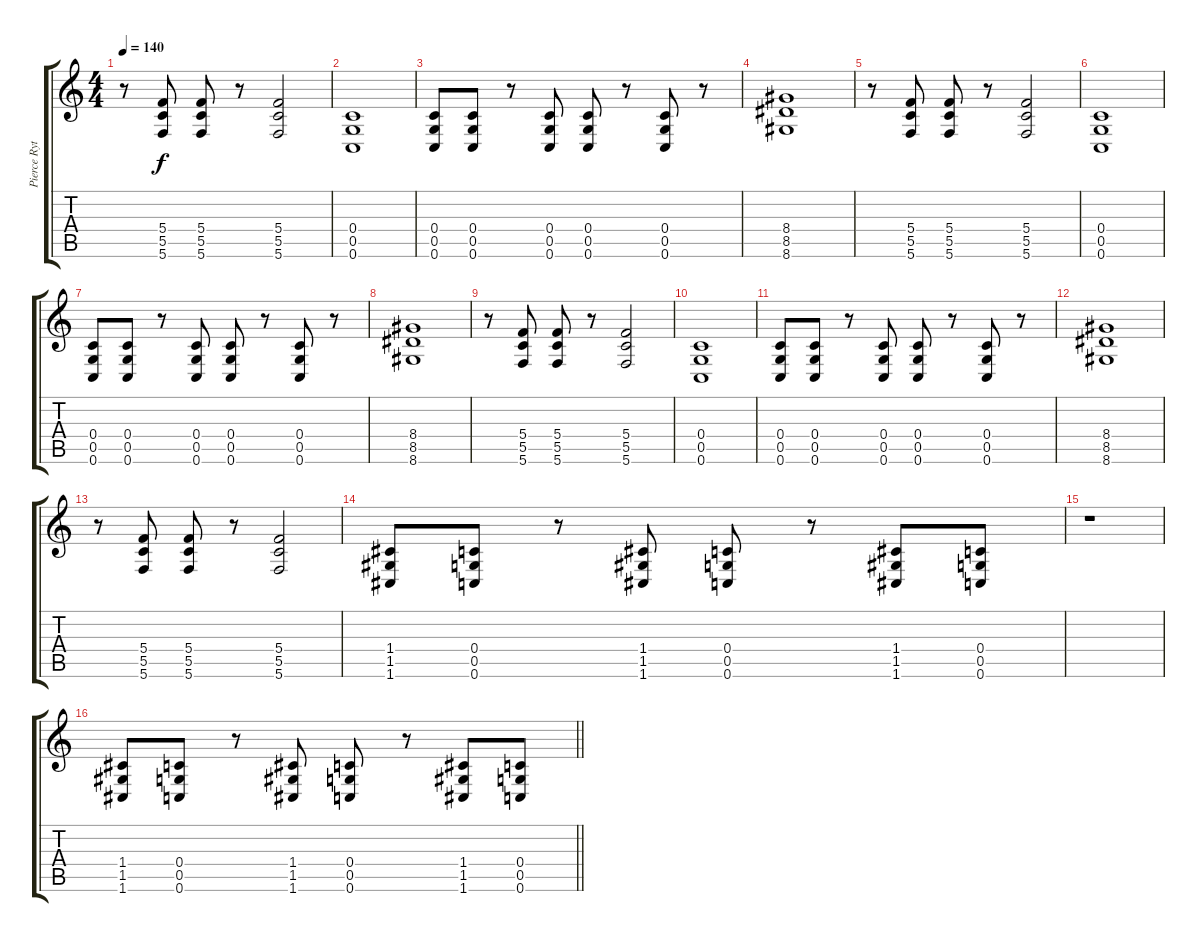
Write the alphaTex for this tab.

\track ("Pierce Rythum" "Pierce Ryt") {instrument distortionguitar}
\staff {score tabs}
\tuning (D4 A3 F3 C3 G2 C2) {hide}
\ts (4 4)
\tempo 140
\clef g2
\ks c
r.8{dy f} (5.4 5.5 5.6).8 (5.4 5.5 5.6).8 r.8 (5.4 5.5 5.6).2 |
(0.4 0.5 0.6).1 |
(0.4 0.5 0.6).8 (0.4 0.5 0.6).8 r.8 (0.4 0.5 0.6).8 (0.4 0.5 0.6).8 r.8 (0.4 0.5 0.6).8 r.8 |
(8.4 8.5 8.6).1 |
r.8 (5.4 5.5 5.6).8 (5.4 5.5 5.6).8 r.8 (5.4 5.5 5.6).2 |
(0.4 0.5 0.6).1 |
(0.4 0.5 0.6).8 (0.4 0.5 0.6).8 r.8 (0.4 0.5 0.6).8 (0.4 0.5 0.6).8 r.8 (0.4 0.5 0.6).8 r.8 |
(8.4 8.5 8.6).1 |
r.8 (5.4 5.5 5.6).8 (5.4 5.5 5.6).8 r.8 (5.4 5.5 5.6).2 |
(0.4 0.5 0.6).1 |
(0.4 0.5 0.6).8 (0.4 0.5 0.6).8 r.8 (0.4 0.5 0.6).8 (0.4 0.5 0.6).8 r.8 (0.4 0.5 0.6).8 r.8 |
(8.4 8.5 8.6).1 |
r.8 (5.4 5.5 5.6).8 (5.4 5.5 5.6).8 r.8 (5.4 5.5 5.6).2 |
(1.4 1.5 1.6).8 (0.4 0.5 0.6).8 r.8 (1.4 1.5 1.6).8 (0.4 0.5 0.6).8 r.8 (1.4 1.5 1.6).8 (0.4 0.5 0.6).8 |
r.1 |
\barLineRight lightlight
(1.4 1.5 1.6).8 (0.4 0.5 0.6).8 r.8 (1.4 1.5 1.6).8 (0.4 0.5 0.6).8 r.8 (1.4 1.5 1.6).8 (0.4 0.5 0.6).8
